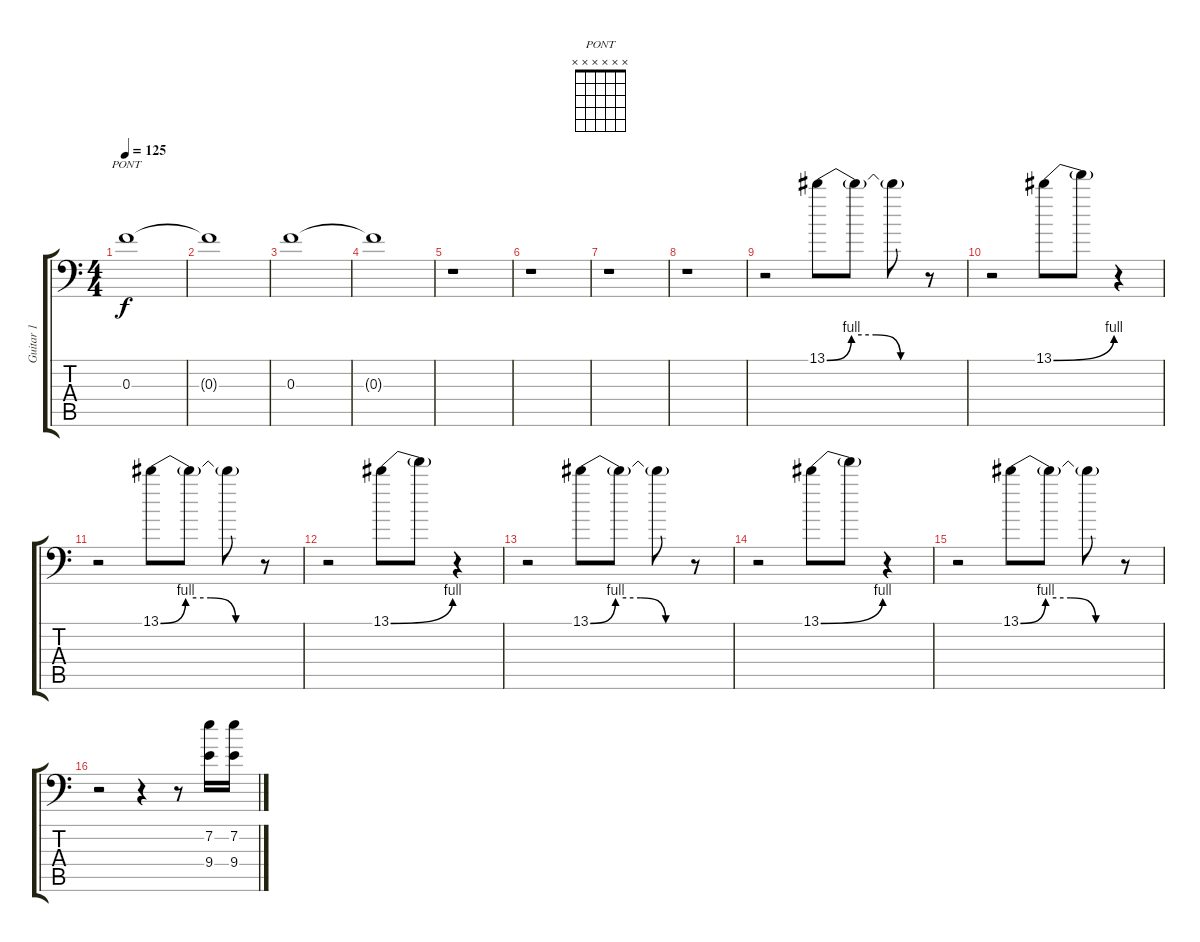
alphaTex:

\track ("Guitar 1" "Guitar 1") {instrument distortionguitar}
\staff {score tabs}
\tuning (D4 A3 F3 G2 D2 A1) {hide}
\chord ("PONT" x x x x x x) {firstfret 0}
\ts (4 4)
\tempo 125
\clef f4
\ks c
0.3{t}.1{ch "PONT" dy f} |
0.3{t}.1 |
0.3.1 |
0.3{t}.1 |
r.1 |
r.1 |
r.1 |
r.1 |
r.2 13.1{be (custom 0 0 15 4 30 4 45 0 60 0)}.8 13.1{t}.8 13.1{t}.8 r.8 |
r.2 13.1{be (bend 0 0 60 4)}.8 13.1{t}.8 r.4 |
r.2 13.1{be (custom 0 0 15 4 30 4 45 0 60 0)}.8 13.1{t}.8 13.1{t}.8 r.8 |
r.2 13.1{be (bend 0 0 60 4)}.8 13.1{t}.8 r.4 |
r.2 13.1{be (custom 0 0 15 4 30 4 45 0 60 0)}.8 13.1{t}.8 13.1{t}.8 r.8 |
r.2 13.1{be (bend 0 0 60 4)}.8 13.1{t}.8 r.4 |
r.2 13.1{be (custom 0 0 15 4 30 4 45 0 60 0)}.8 13.1{t}.8 13.1{t}.8 r.8 |
r.2 r.4 r.8 (7.2 9.4).16 (7.2 9.4).16
